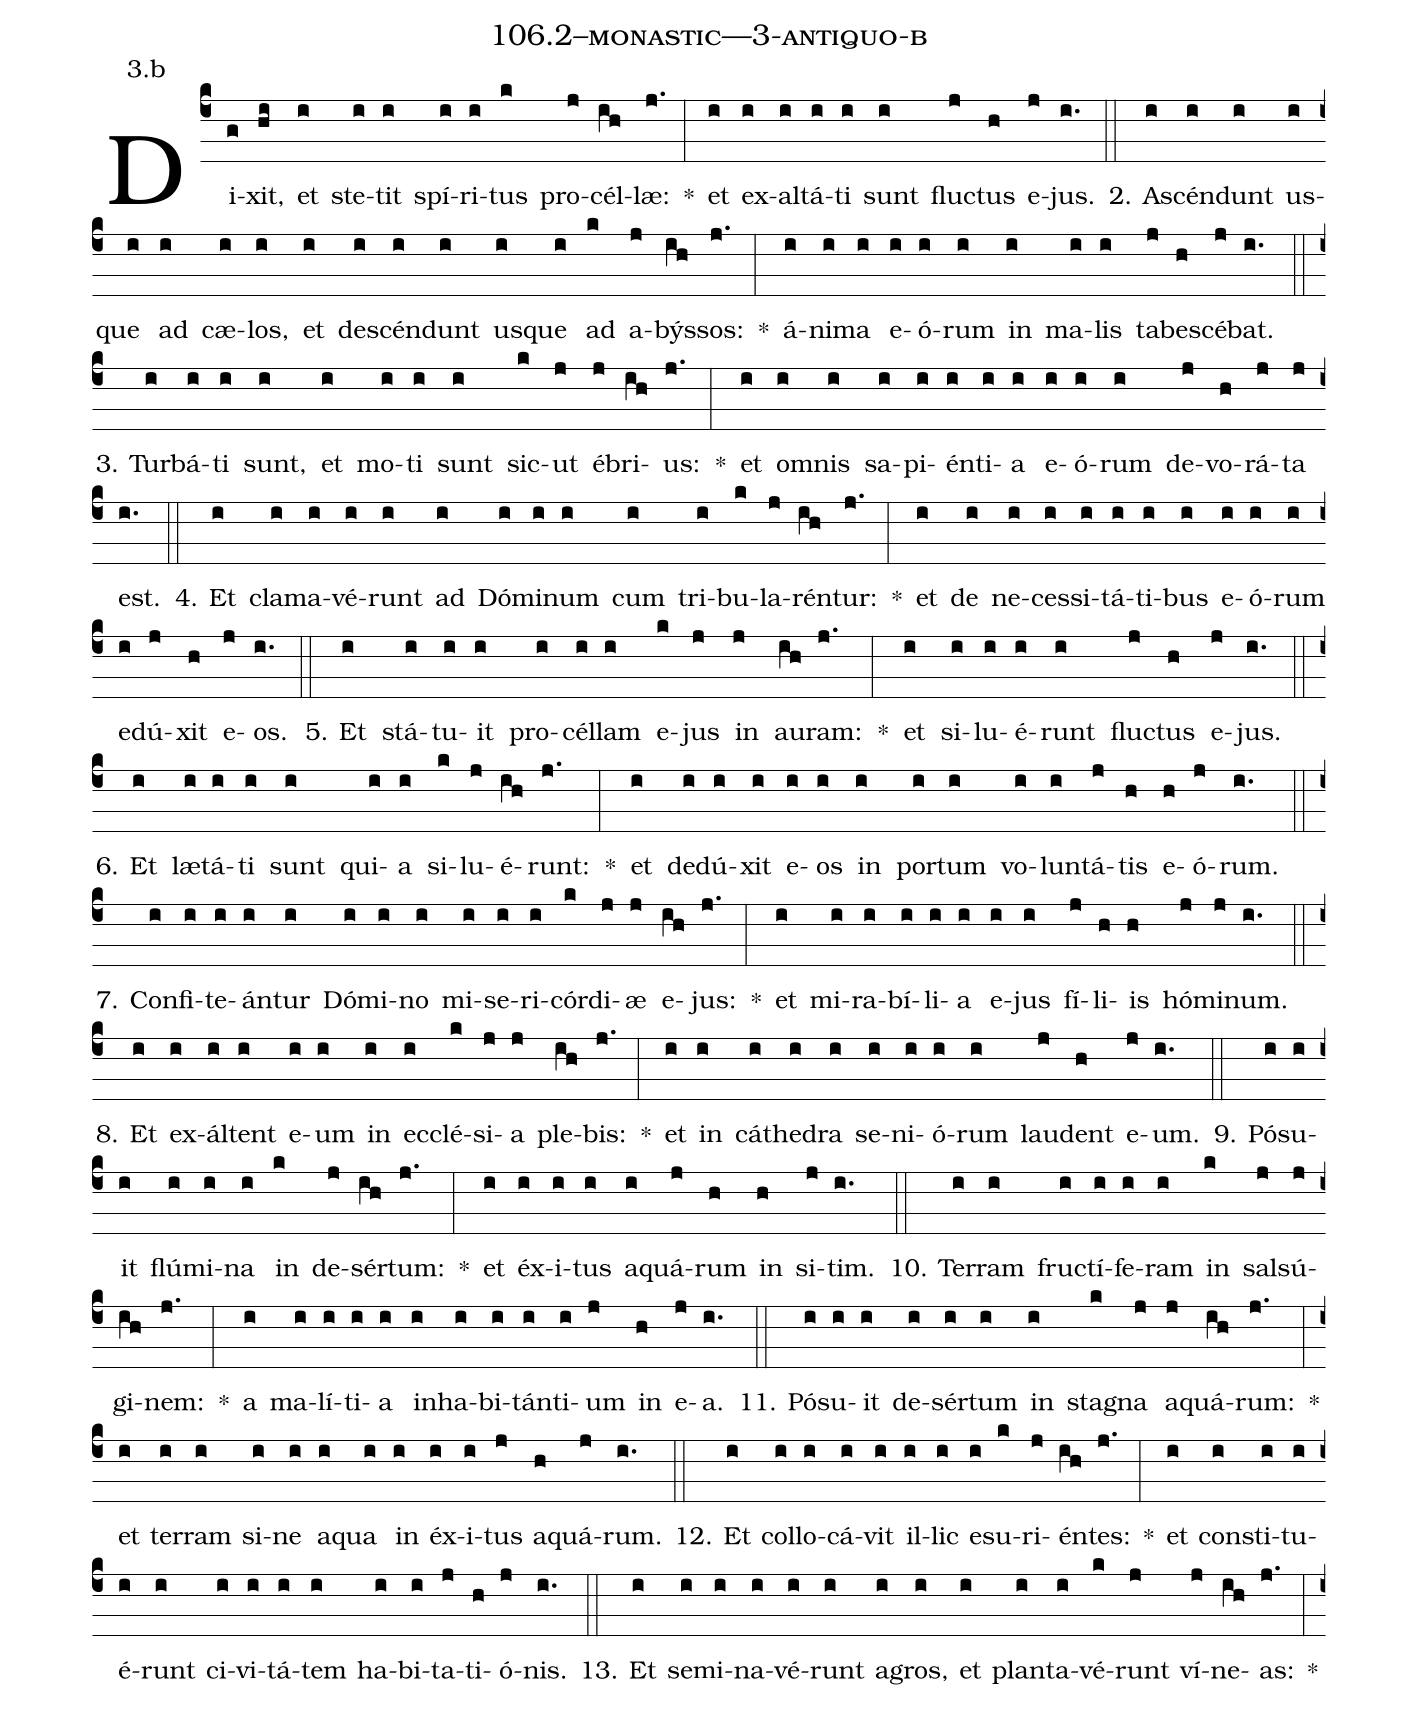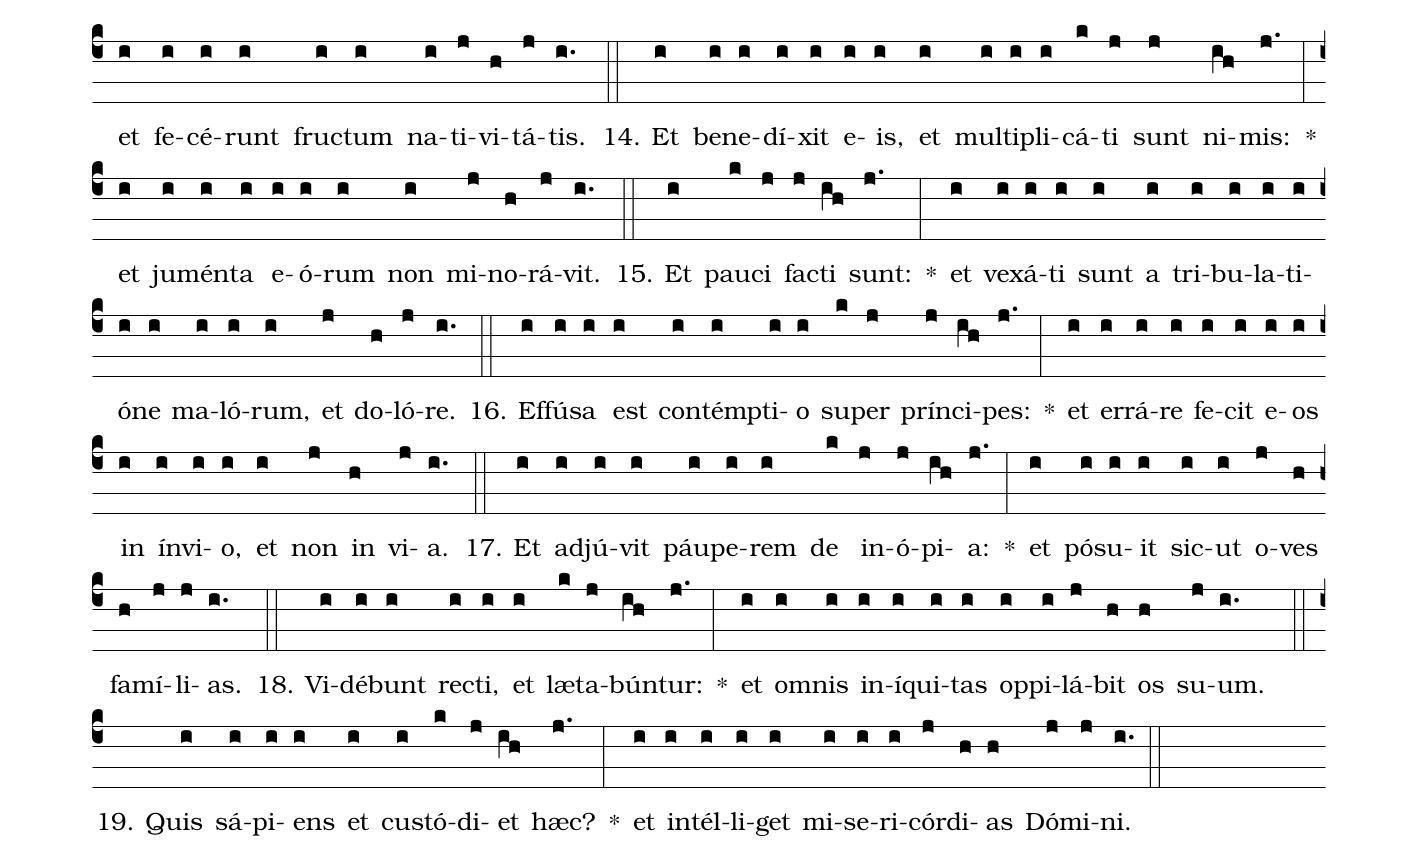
name: 106.2--monastic---3-antiquo-b;
annotation: 3.b;
%%
(c4)Di(g)xit,(hi) et(i) ste(i)tit(i) spí(i)ri(i)tus(k) pro(j)cél(ih)læ:(j.) *(:) et(i) ex(i)al(i)tá(i)ti(i) sunt(i) fluc(j)tus(h) e(j)jus.(i.) (::)
2. A(i)scén(i)dunt(i) us(i)que(i) ad(i) cæ(i)los,(i) et(i) de(i)scén(i)dunt(i) us(i)que(i) ad(k) a(j)býs(ih)sos:(j.) *(:) á(i)ni(i)ma(i) e(i)ó(i)rum(i) in(i) ma(i)lis(i) ta(j)be(h)scé(j)bat.(i.) (::)
3. Tur(i)bá(i)ti(i) sunt,(i) et(i) mo(i)ti(i) sunt(i) sic(k)ut(j) é(j)bri(ih)us:(j.) *(:) et(i) om(i)nis(i) sa(i)pi(i)én(i)ti(i)a(i) e(i)ó(i)rum(i) de(j)vo(h)rá(j)ta(j) est.(i.) (::)
4. Et(i) cla(i)ma(i)vé(i)runt(i) ad(i) Dó(i)mi(i)num(i) cum(i) tri(i)bu(k)la(j)rén(ih)tur:(j.) *(:) et(i) de(i) ne(i)ces(i)si(i)tá(i)ti(i)bus(i) e(i)ó(i)rum(i) e(i)dú(j)xit(h) e(j)os.(i.) (::)
5. Et(i) stá(i)tu(i)it(i) pro(i)cél(i)lam(i) e(k)jus(j) in(j) au(ih)ram:(j.) *(:) et(i) si(i)lu(i)é(i)runt(i) fluc(j)tus(h) e(j)jus.(i.) (::)
6. Et(i) læ(i)tá(i)ti(i) sunt(i) qui(i)a(i) si(k)lu(j)é(ih)runt:(j.) *(:) et(i) de(i)dú(i)xit(i) e(i)os(i) in(i) por(i)tum(i) vo(i)lun(i)tá(j)tis(h) e(h)ó(j)rum.(i.) (::)
7. Con(i)fi(i)te(i)án(i)tur(i) Dó(i)mi(i)no(i) mi(i)se(i)ri(i)cór(k)di(j)æ(j) e(ih)jus:(j.) *(:) et(i) mi(i)ra(i)bí(i)li(i)a(i) e(i)jus(i) fí(j)li(h)is(h) hó(j)mi(j)num.(i.) (::)
8. Et(i) ex(i)ál(i)tent(i) e(i)um(i) in(i) ec(i)clé(k)si(j)a(j) ple(ih)bis:(j.) *(:) et(i) in(i) cá(i)the(i)dra(i) se(i)ni(i)ó(i)rum(i) lau(j)dent(h) e(j)um.(i.) (::)
9. Pó(i)su(i)it(i) flú(i)mi(i)na(i) in(k) de(j)sér(ih)tum:(j.) *(:) et(i) éx(i)i(i)tus(i) a(i)quá(j)rum(h) in(h) si(j)tim.(i.) (::)
10. Ter(i)ram(i) fruc(i)tí(i)fe(i)ram(i) in(k) sal(j)sú(j)gi(ih)nem:(j.) *(:) a(i) ma(i)lí(i)ti(i)a(i) in(i)ha(i)bi(i)tán(i)ti(i)um(j) in(h) e(j)a.(i.) (::)
11. Pó(i)su(i)it(i) de(i)sér(i)tum(i) in(i) sta(k)gna(j) a(j)quá(ih)rum:(j.) *(:) et(i) ter(i)ram(i) si(i)ne(i) a(i)qua(i) in(i) éx(i)i(i)tus(j) a(h)quá(j)rum.(i.) (::)
12. Et(i) col(i)lo(i)cá(i)vit(i) il(i)lic(i) e(i)su(k)ri(j)én(ih)tes:(j.) *(:) et(i) con(i)sti(i)tu(i)é(i)runt(i) ci(i)vi(i)tá(i)tem(i) ha(i)bi(i)ta(j)ti(h)ó(j)nis.(i.) (::)
13. Et(i) se(i)mi(i)na(i)vé(i)runt(i) a(i)gros,(i) et(i) plan(i)ta(i)vé(k)runt(j) ví(j)ne(ih)as:(j.) *(:) et(i) fe(i)cé(i)runt(i) fruc(i)tum(i) na(i)ti(j)vi(h)tá(j)tis.(i.) (::)
14. Et(i) be(i)ne(i)dí(i)xit(i) e(i)is,(i) et(i) mul(i)ti(i)pli(i)cá(k)ti(j) sunt(j) ni(ih)mis:(j.) *(:) et(i) ju(i)mén(i)ta(i) e(i)ó(i)rum(i) non(i) mi(j)no(h)rá(j)vit.(i.) (::)
15. Et(i) pau(k)ci(j) fac(j)ti(ih) sunt:(j.) *(:) et(i) ve(i)xá(i)ti(i) sunt(i) a(i) tri(i)bu(i)la(i)ti(i)ó(i)ne(i) ma(i)ló(i)rum,(i) et(j) do(h)ló(j)re.(i.) (::)
16. Ef(i)fú(i)sa(i) est(i) con(i)témp(i)ti(i)o(i) su(k)per(j) prín(j)ci(ih)pes:(j.) *(:) et(i) er(i)rá(i)re(i) fe(i)cit(i) e(i)os(i) in(i) ín(i)vi(i)o,(i) et(i) non(j) in(h) vi(j)a.(i.) (::)
17. Et(i) ad(i)jú(i)vit(i) páu(i)pe(i)rem(i) de(k) in(j)ó(j)pi(ih)a:(j.) *(:) et(i) pó(i)su(i)it(i) sic(i)ut(i) o(j)ves(h) fa(h)mí(j)li(j)as.(i.) (::)
18. Vi(i)dé(i)bunt(i) rec(i)ti,(i) et(i) læ(k)ta(j)bún(ih)tur:(j.) *(:) et(i) om(i)nis(i) in(i)í(i)qui(i)tas(i) op(i)pi(i)lá(j)bit(h) os(h) su(j)um.(i.) (::)
19. Quis(i) sá(i)pi(i)ens(i) et(i) cus(i)tó(k)di(j)et(ih) hæc?(j.) *(:) et(i) in(i)tél(i)li(i)get(i) mi(i)se(i)ri(i)cór(j)di(h)as(h) Dó(j)mi(j)ni.(i.) (::)
